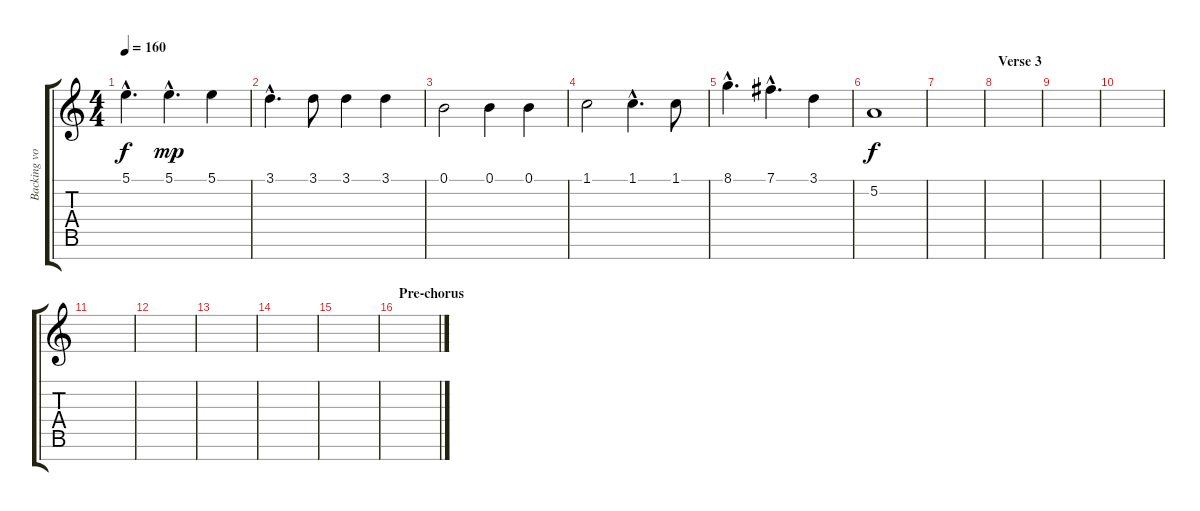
\track ("Backing vocals" "Backing vo") {instrument lead6voice}
\staff {score tabs}
\tuning (B4 E4 B3 G3 D3 A2 E2) {hide}
\ts (4 4)
\tempo 160
\clef g2
\ks c
5.1{hac t}.4{d dy f} 5.1{hac}.4{d dy mp} 5.1.4 |
3.1{hac}.4{d} 3.1.8 3.1.4 3.1.4 |
0.1.2 0.1.4 0.1.4 |
1.1.2 1.1{hac}.4{d} 1.1.8 |
8.1{hac}.4{d} 7.1{hac}.4{d} 3.1.4 |
5.2.1{dy f} |
|
\section ("" "Verse 3")
|
|
|
|
|
|
|
|
\section ("" "Pre-chorus")
